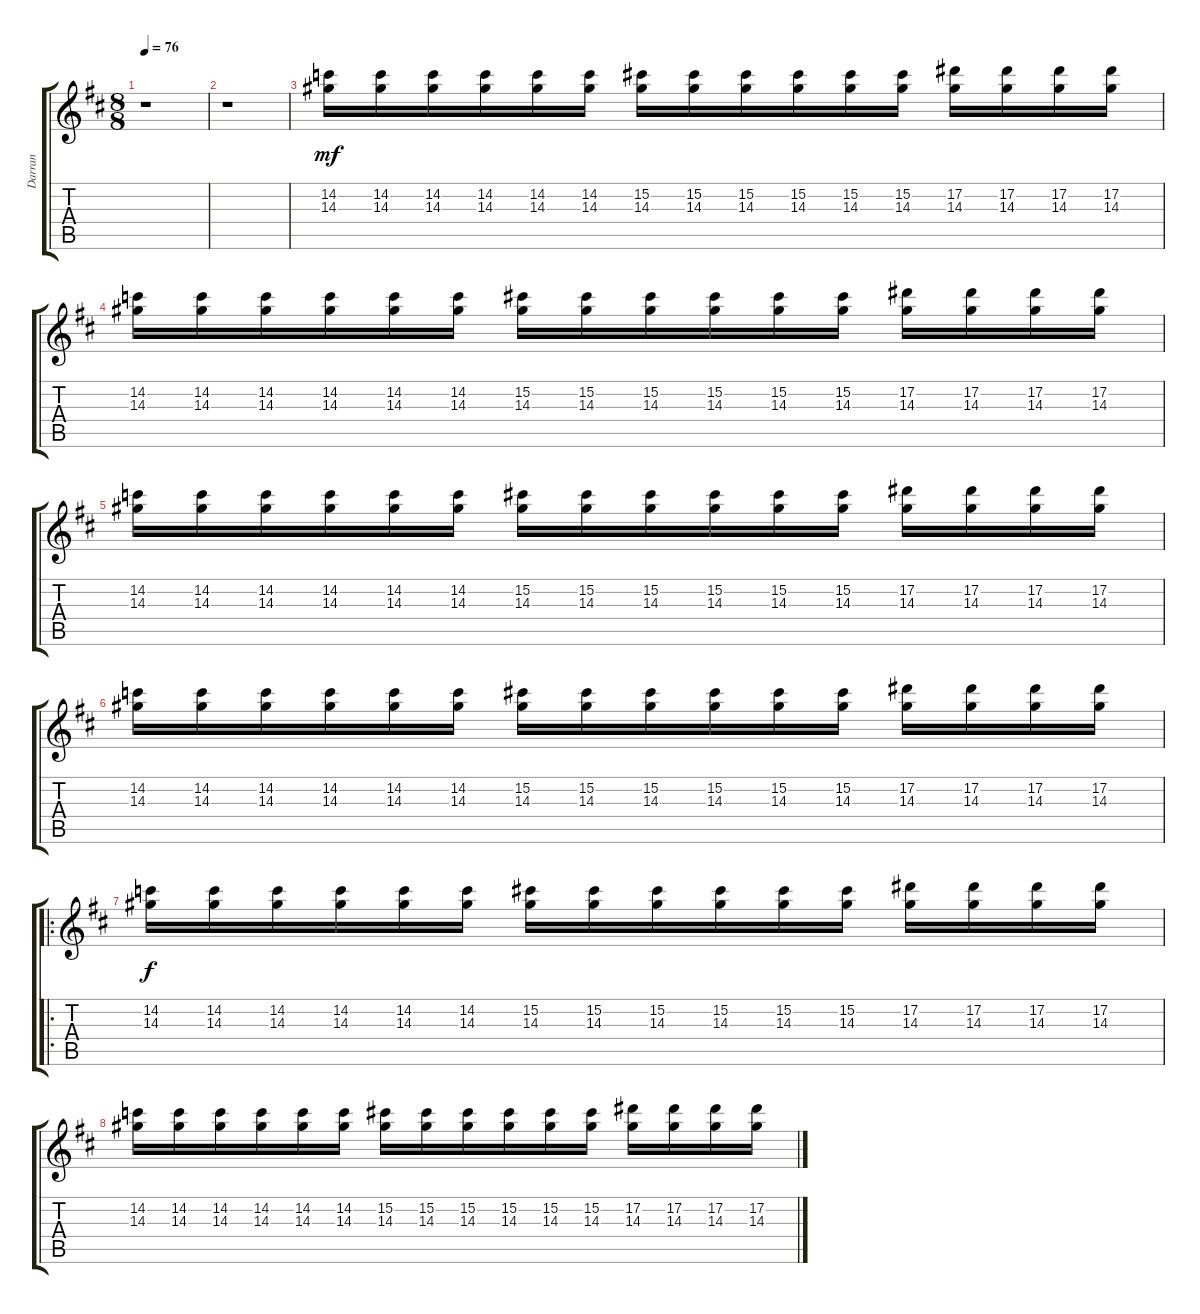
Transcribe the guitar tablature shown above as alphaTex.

\track ("Darran" "Darran") {instrument distortionguitar}
\staff {score tabs}
\tuning (Eb4 Bb3 Gb3 Db3 Ab2 Db2) {hide}
\ts (8 8)
\tempo 76
\clef g2
\ks d
r.1{dy f} |
r.1 |
(14.2 14.3).16{dy mf} (14.2 14.3).16 (14.2 14.3).16 (14.2 14.3).16 (14.2 14.3).16 (14.2 14.3).16 (15.2 14.3).16 (15.2 14.3).16 (15.2 14.3).16 (15.2 14.3).16 (15.2 14.3).16 (15.2 14.3).16 (17.2 14.3).16 (17.2 14.3).16 (17.2 14.3).16 (17.2 14.3).16 |
(14.2 14.3).16 (14.2 14.3).16 (14.2 14.3).16 (14.2 14.3).16 (14.2 14.3).16 (14.2 14.3).16 (15.2 14.3).16 (15.2 14.3).16 (15.2 14.3).16 (15.2 14.3).16 (15.2 14.3).16 (15.2 14.3).16 (17.2 14.3).16 (17.2 14.3).16 (17.2 14.3).16 (17.2 14.3).16 |
(14.2 14.3).16 (14.2 14.3).16 (14.2 14.3).16 (14.2 14.3).16 (14.2 14.3).16 (14.2 14.3).16 (15.2 14.3).16 (15.2 14.3).16 (15.2 14.3).16 (15.2 14.3).16 (15.2 14.3).16 (15.2 14.3).16 (17.2 14.3).16 (17.2 14.3).16 (17.2 14.3).16 (17.2 14.3).16 |
(14.2 14.3).16 (14.2 14.3).16 (14.2 14.3).16 (14.2 14.3).16 (14.2 14.3).16 (14.2 14.3).16 (15.2 14.3).16 (15.2 14.3).16 (15.2 14.3).16 (15.2 14.3).16 (15.2 14.3).16 (15.2 14.3).16 (17.2 14.3).16 (17.2 14.3).16 (17.2 14.3).16 (17.2 14.3).16 |
\ro
(14.2 14.3).16{dy f} (14.2 14.3).16 (14.2 14.3).16 (14.2 14.3).16 (14.2 14.3).16 (14.2 14.3).16 (15.2 14.3).16 (15.2 14.3).16 (15.2 14.3).16 (15.2 14.3).16 (15.2 14.3).16 (15.2 14.3).16 (17.2 14.3).16 (17.2 14.3).16 (17.2 14.3).16 (17.2 14.3).16 |
(14.2 14.3).16 (14.2 14.3).16 (14.2 14.3).16 (14.2 14.3).16 (14.2 14.3).16 (14.2 14.3).16 (15.2 14.3).16 (15.2 14.3).16 (15.2 14.3).16 (15.2 14.3).16 (15.2 14.3).16 (15.2 14.3).16 (17.2 14.3).16 (17.2 14.3).16 (17.2 14.3).16 (17.2 14.3).16
